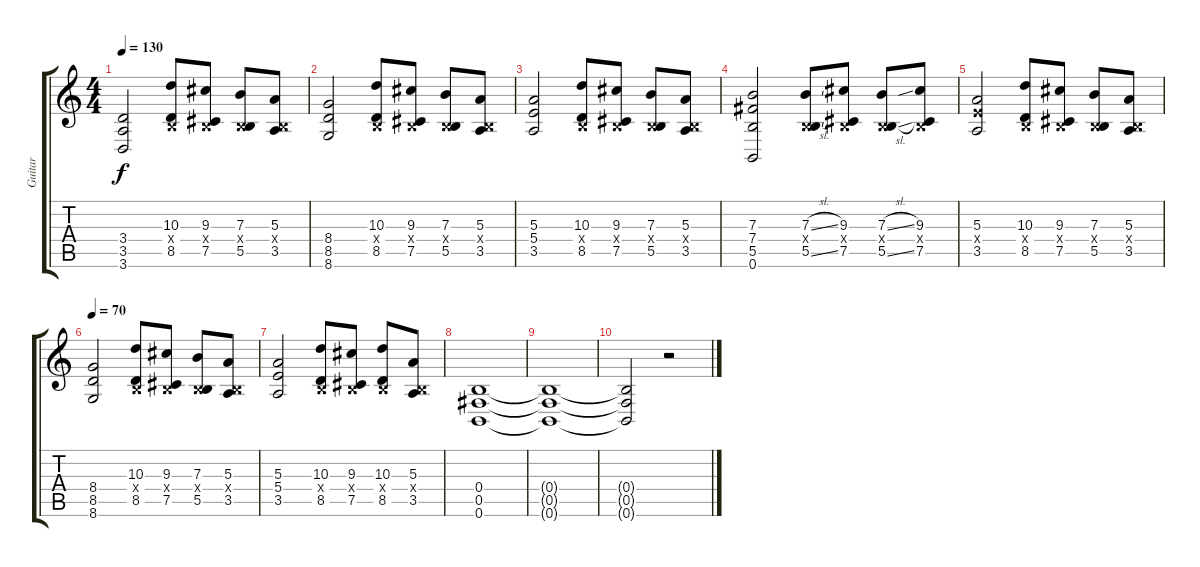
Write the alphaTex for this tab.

\track ("Guitar" "Guitar") {instrument distortionguitar}
\staff {score tabs}
\tuning (Db4 Ab3 E3 B2 Gb2 B1) {hide}
\ts (4 4)
\tempo 130
\clef g2
\ks c
(3.4 3.5 3.6).2{dy f} (10.3 0.4{x} 8.5).8 (9.3 0.4{x} 7.5).8 (7.3 0.4{x} 5.5).8 (5.3 0.4{x} 3.5).8 |
(8.4 8.5 8.6).2 (10.3 0.4{x} 8.5).8 (9.3 0.4{x} 7.5).8 (7.3 0.4{x} 5.5).8 (5.3 0.4{x} 3.5).8 |
(5.3 5.4 3.5).2 (10.3 0.4{x} 8.5).8 (9.3 0.4{x} 7.5).8 (7.3 0.4{x} 5.5).8 (5.3 0.4{x} 3.5).8 |
(7.3 7.4 5.5 0.6).2 (7.3{sl} 0.4{x} 5.5{sl}).8 (9.3 0.4{x} 7.5).8 (7.3{sl} 0.4{x} 5.5{sl}).8 (9.3 0.4{x} 7.5).8 |
(5.3 5.4{x} 3.5).2 (10.3 0.4{x} 8.5).8 (9.3 0.4{x} 7.5).8 (7.3 0.4{x} 5.5).8 (5.3 0.4{x} 3.5).8 |
\tempo 70
(8.4 8.5 8.6).2 (10.3 0.4{x} 8.5).8 (9.3 0.4{x} 7.5).8 (7.3 0.4{x} 5.5).8 (5.3 0.4{x} 3.5).8 |
(5.3 5.4 3.5).2 (10.3 0.4{x} 8.5).8 (9.3 0.4{x} 7.5).8 (10.3 0.4{x} 8.5).8 (5.3 0.4{x} 3.5).8 |
(0.4 0.5 0.6).1 |
(0.4{t} 0.5{t} 0.6{t}).1 |
(0.4{t} 0.5{t} 0.6{t}).2 r.2
